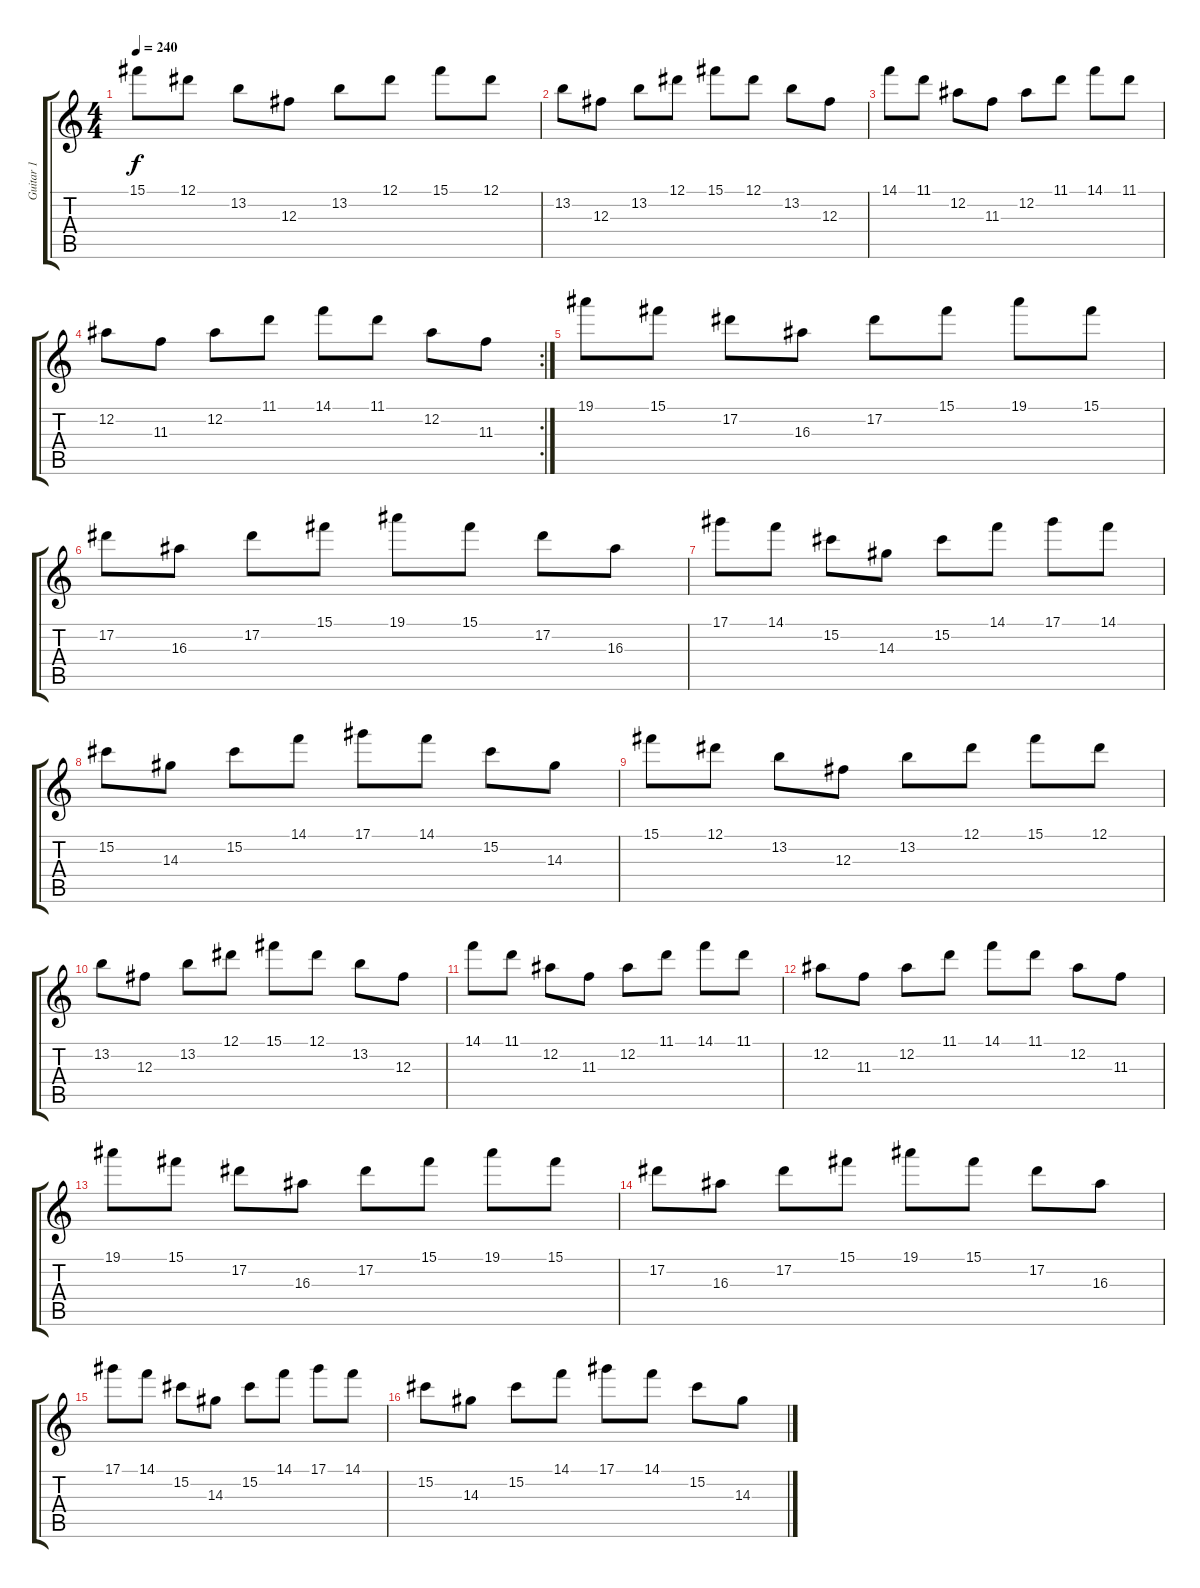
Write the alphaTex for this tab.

\track ("Guitar 1" "Guitar 1") {instrument distortionguitar}
\staff {score tabs}
\tuning (Eb4 Bb3 Gb3 Db3 Ab2 Db2) {hide}
\ts (4 4)
\tempo 240
\clef g2
\ks c
15.1.8{dy f} 12.1.8 13.2.8 12.3.8 13.2.8 12.1.8 15.1.8 12.1.8 |
13.2.8 12.3.8 13.2.8 12.1.8 15.1.8 12.1.8 13.2.8 12.3.8 |
14.1.8 11.1.8 12.2.8 11.3.8 12.2.8 11.1.8 14.1.8 11.1.8 |
\rc 2
12.2.8 11.3.8 12.2.8 11.1.8 14.1.8 11.1.8 12.2.8 11.3.8 |
19.1.8 15.1.8 17.2.8 16.3.8 17.2.8 15.1.8 19.1.8 15.1.8 |
17.2.8 16.3.8 17.2.8 15.1.8 19.1.8 15.1.8 17.2.8 16.3.8 |
17.1.8 14.1.8 15.2.8 14.3.8 15.2.8 14.1.8 17.1.8 14.1.8 |
15.2.8 14.3.8 15.2.8 14.1.8 17.1.8 14.1.8 15.2.8 14.3.8 |
15.1.8 12.1.8 13.2.8 12.3.8 13.2.8 12.1.8 15.1.8 12.1.8 |
13.2.8 12.3.8 13.2.8 12.1.8 15.1.8 12.1.8 13.2.8 12.3.8 |
14.1.8 11.1.8 12.2.8 11.3.8 12.2.8 11.1.8 14.1.8 11.1.8 |
12.2.8 11.3.8 12.2.8 11.1.8 14.1.8 11.1.8 12.2.8 11.3.8 |
19.1.8 15.1.8 17.2.8 16.3.8 17.2.8 15.1.8 19.1.8 15.1.8 |
17.2.8 16.3.8 17.2.8 15.1.8 19.1.8 15.1.8 17.2.8 16.3.8 |
17.1.8 14.1.8 15.2.8 14.3.8 15.2.8 14.1.8 17.1.8 14.1.8 |
15.2.8 14.3.8 15.2.8 14.1.8 17.1.8 14.1.8 15.2.8 14.3.8
